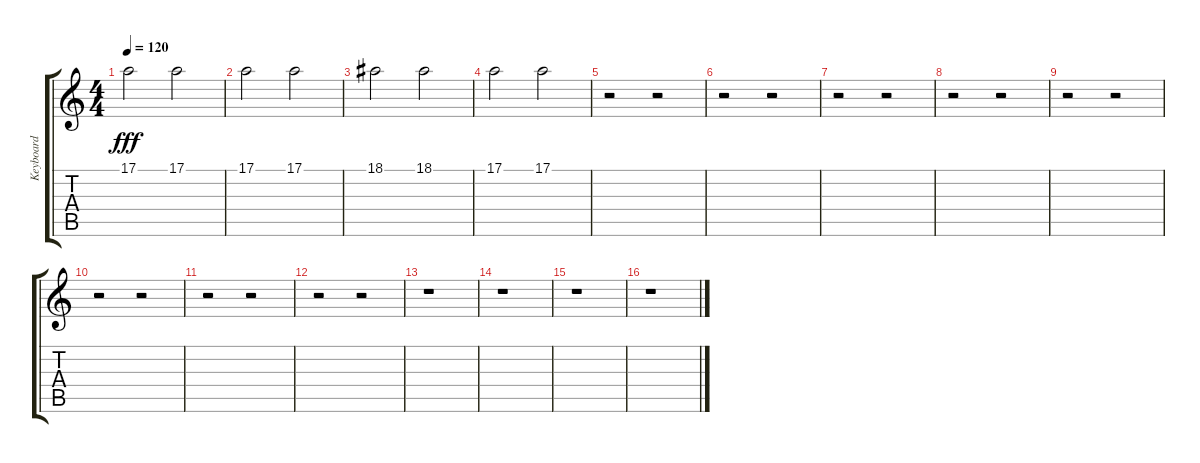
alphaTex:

\track ("Keyboard" "Keyboard") {instrument pizzicatostrings}
\staff {score tabs}
\tuning (E4 B3 G3 D3 A2 E2) {hide}
\ts (4 4)
\tempo 120
\clef g2
\ks c
17.1.2{dy fff} 17.1.2 |
17.1.2 17.1.2 |
18.1.2 18.1.2 |
17.1.2 17.1.2 |
r.2 r.2 |
r.2 r.2 |
r.2 r.2 |
r.2 r.2 |
r.2 r.2 |
r.2 r.2 |
r.2 r.2 |
r.2 r.2 |
r.1 |
r.1 |
r.1 |
r.1
